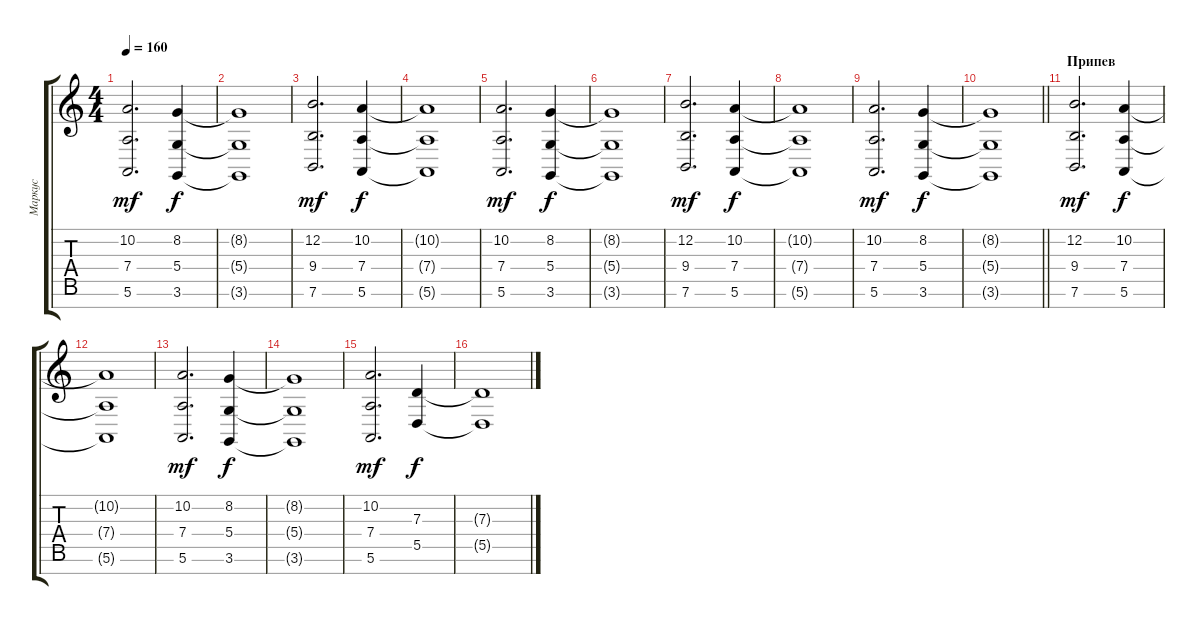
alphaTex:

\track ("Маркус" "Маркус") {instrument stringensemble1}
\staff {score tabs}
\tuning (E4 B3 G3 D3 A2 E2 B1) {hide}
\ts (4 4)
\tempo 160
\clef g2
\ks c
(10.2 7.4 5.6).2{d dy mf} (8.2 5.4 3.6).4{dy f} |
(8.2{t} 5.4{t} 3.6{t}).1 |
(12.2 9.4 7.6).2{d dy mf volume 10} (10.2 7.4 5.6).4{dy f} |
(10.2{t} 7.4{t} 5.6{t}).1 |
(10.2 7.4 5.6).2{d dy mf} (8.2 5.4 3.6).4{dy f} |
(8.2{t} 5.4{t} 3.6{t}).1 |
(12.2 9.4 7.6).2{d dy mf volume 10} (10.2 7.4 5.6).4{dy f} |
(10.2{t} 7.4{t} 5.6{t}).1 |
(10.2 7.4 5.6).2{d dy mf} (8.2 5.4 3.6).4{dy f} |
\barLineRight lightlight
(8.2{t} 5.4{t} 3.6{t}).1 |
\section ("" "Припев")
(12.2 9.4 7.6).2{d dy mf volume 10} (10.2 7.4 5.6).4{dy f} |
(10.2{t} 7.4{t} 5.6{t}).1 |
(10.2 7.4 5.6).2{d dy mf} (8.2 5.4 3.6).4{dy f} |
(8.2{t} 5.4{t} 3.6{t}).1 |
(10.2 7.4 5.6).2{d dy mf} (7.3 5.5).4{dy f} |
(7.3{t} 5.5{t}).1
